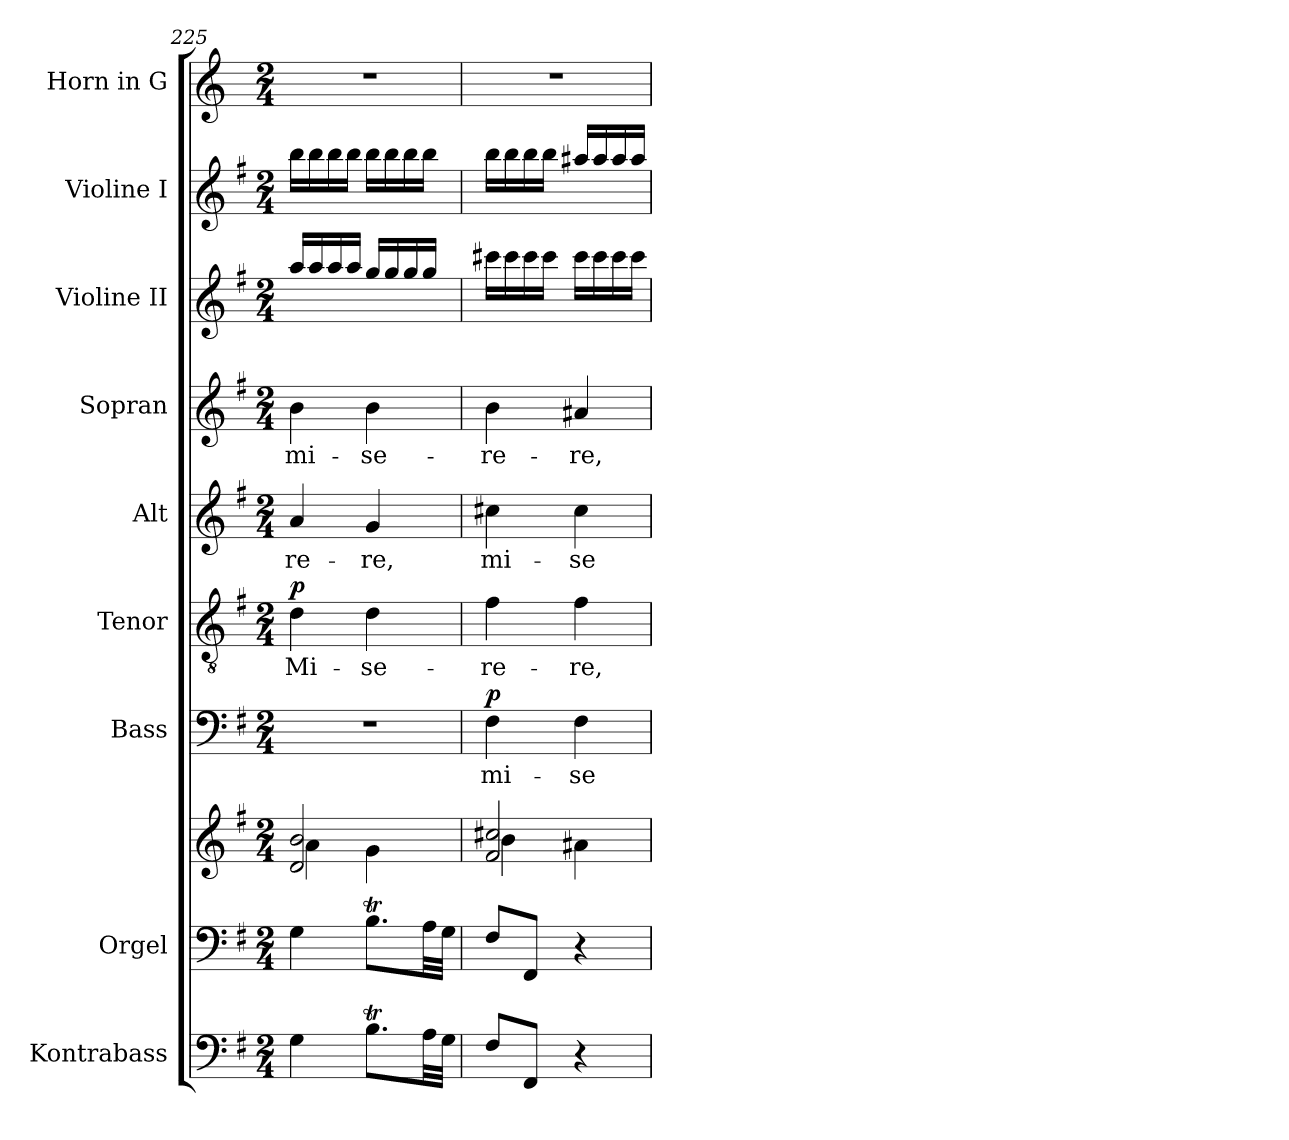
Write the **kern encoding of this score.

**kern	**kern	**kern	**kern	**text	**dynam	**kern	**text	**dynam	**kern	**text	**kern	**text	**kern	**kern	**kern
*part9	*part8	*part8	*part7	*part7	*part7	*part6	*part6	*part6	*part5	*part5	*part4	*part4	*part3	*part2	*part1
*staff10	*staff9	*staff8	*staff7	*staff7	*staff7	*staff6	*staff6	*staff6	*staff5	*staff5	*staff4	*staff4	*staff3	*staff2	*staff1
*I"Kontrabass	*I"Orgel	*	*I"Bass	*	*	*I"Tenor	*	*	*I"Alt	*	*I"Sopran	*	*I"Violine II	*I"Violine I	*I"Horn in G
*I'Kb.	*I'Org.	*	*I'B	*	*	*I'T	*	*	*I'A	*	*I'S	*	*I'Vl. II	*I'Vl. I	*I'Hrn.
*clefF4	*clefF4	*clefG2	*clefF4	*	*	*clefGv2	*	*	*clefG2	*	*clefG2	*	*clefG2	*clefG2	*clefG2
*ITrd7c12	*	*	*	*	*	*	*	*	*	*	*	*	*ITrd7c12	*ITrd7c12	*ITrd3c5
*k[f#]	*k[f#]	*k[f#]	*k[f#]	*	*	*k[f#]	*	*	*k[f#]	*	*k[f#]	*	*k[f#]	*k[f#]	*k[f#]
*G:	*G:	*G:	*G:	*	*	*G:	*	*	*G:	*	*G:	*	*G:	*G:	*G:
*M2/4	*M2/4	*M2/4	*M2/4	*	*	*M2/4	*	*	*M2/4	*	*M2/4	*	*M2/4	*M2/4	*M2/4
=225	=225	=225	=225	=225	=225	=225	=225	=225	=225	=225	=225	=225	=225	=225	=225
*	*	*^	*	*	*	*	*	*	*	*	*	*	*	*	*
!	!	!	!	!	!	!	!	!LO:LY:b	!LO:DY:a	!	!LO:LY:b	!	!LO:LY:b	!	!	!
4GG\	4G\	2d/ 2b/	4a\	2r	.	.	4d\	Mi-	p	4a/	-re-	4b\	mi-	16a/LL	16b\LL	2r
.	.	.	.	.	.	.	.	.	.	.	.	.	.	16a/	16b\	.
.	.	.	.	.	.	.	.	.	.	.	.	.	.	16a/	16b\	.
.	.	.	.	.	.	.	.	.	.	.	.	.	.	16a/JJ	16b\JJ	.
!	!	!	!	!	!	!	!	!LO:LY:b	!	!	!LO:LY:b	!	!LO:LY:b	!	!	!
8.BBt\L	8.Bt\L	.	4g\	.	.	.	4d\	-se-	.	4g/	-re,	4b\	-se-	16g/LL	16b\LL	.
.	.	.	.	.	.	.	.	.	.	.	.	.	.	16g/	16b\	.
.	.	.	.	.	.	.	.	.	.	.	.	.	.	16g/	16b\	.
32AA\LL	32A\LL	.	.	.	.	.	.	.	.	.	.	.	.	16g/JJ	16b\JJ	.
32GG\JJJ	32G\JJJ	.	.	.	.	.	.	.	.	.	.	.	.	.	.	.
=226	=226	=226	=226	=226	=226	=226	=226	=226	=226	=226	=226	=226	=226	=226	=226	=226
!	!	!	!	!	!LO:LY:b	!LO:DY:a	!	!LO:LY:b	!	!	!LO:LY:b	!	!LO:LY:b	!	!	!
8FF#/L	8F#/L	2f#/ 2cc#X/	4b\	4F#\	mi-	p	4f#\	-re-	.	4cc#X\	mi-	4b\	-re-	16cc#X\LL	16b\LL	2r
.	.	.	.	.	.	.	.	.	.	.	.	.	.	16cc#\	16b\	.
8FFF#/J	8FF#/J	.	.	.	.	.	.	.	.	.	.	.	.	16cc#\	16b\	.
.	.	.	.	.	.	.	.	.	.	.	.	.	.	16cc#\JJ	16b\JJ	.
!	!	!	!	!	!LO:LY:b	!	!	!LO:LY:b	!	!	!LO:LY:b	!	!LO:LY:b	!	!	!
4r	4r	.	4a#X\	4F#\	-se-	.	4f#\	-re,	.	4cc#\	-se-	4a#X/	-re,	16cc#\LL	16a#X/LL	.
.	.	.	.	.	.	.	.	.	.	.	.	.	.	16cc#\	16a#/	.
.	.	.	.	.	.	.	.	.	.	.	.	.	.	16cc#\	16a#/	.
.	.	.	.	.	.	.	.	.	.	.	.	.	.	16cc#\JJ	16a#/JJ	.
*	*	*v	*v	*	*	*	*	*	*	*	*	*	*	*	*	*
=	=	=	=	=	=	=	=	=	=	=	=	=	=	=	=
*-	*-	*-	*-	*-	*-	*-	*-	*-	*-	*-	*-	*-	*-	*-	*-
